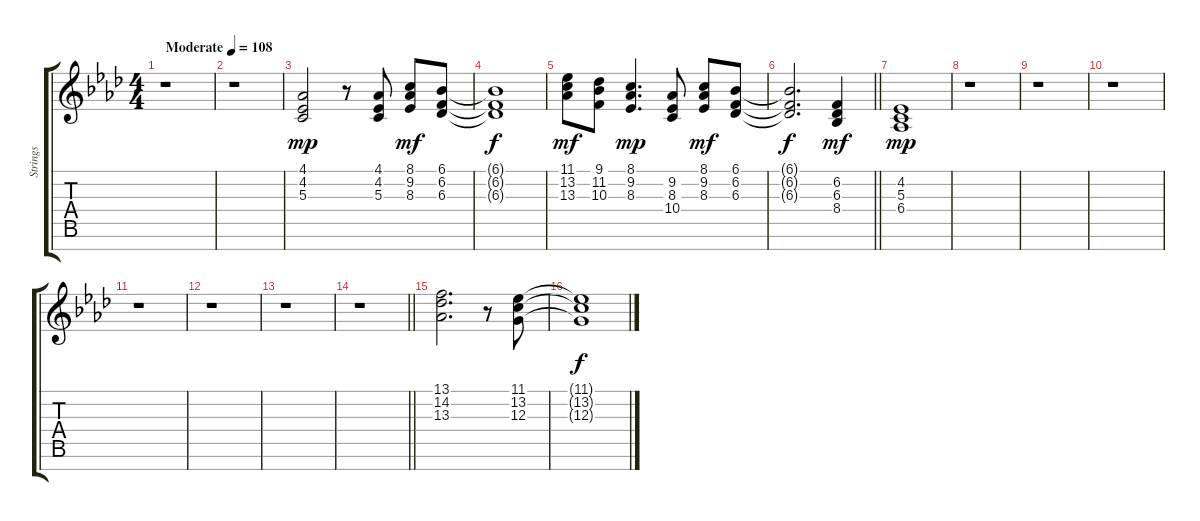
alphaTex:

\track ("Strings" "Strings") {instrument stringensemble1}
\staff {score tabs}
\tuning (E4 B3 G3 D3 A2 E2 B1) {hide}
\ts (4 4)
\tempo (108 "Moderate")
\clef g2
\ks ab
r.1{dy mp instrument stringensemble1} |
r.1 |
(4.1 4.2 5.3).2 r.8 (4.1 4.2 5.3).8 (8.1 9.2 8.3).8{dy mf} (6.1 6.2 6.3).8 |
(6.1{t} 6.2{t} 6.3{t}).1{dy f} |
(11.1 13.2 13.3).8{dy mf} (9.1 11.2 10.3).8 (8.1 9.2 8.3).4{d dy mp} (9.2 8.3 10.4).8 (8.1 9.2 8.3).8{dy mf} (6.1 6.2 6.3).8 |
\barLineRight lightlight
(6.1{t} 6.2{t} 6.3{t}).2{d dy f} (6.2 6.3 8.4).4{dy mf} |
(4.2 5.3 6.4).1{dy mp} |
r.1 |
r.1 |
r.1 |
r.1 |
r.1 |
r.1 |
\barLineRight lightlight
r.1 |
(13.1 14.2 13.3).2{d} r.8 (11.1 13.2 12.3).8 |
(11.1{t} 13.2{t} 12.3{t}).1{dy f}
